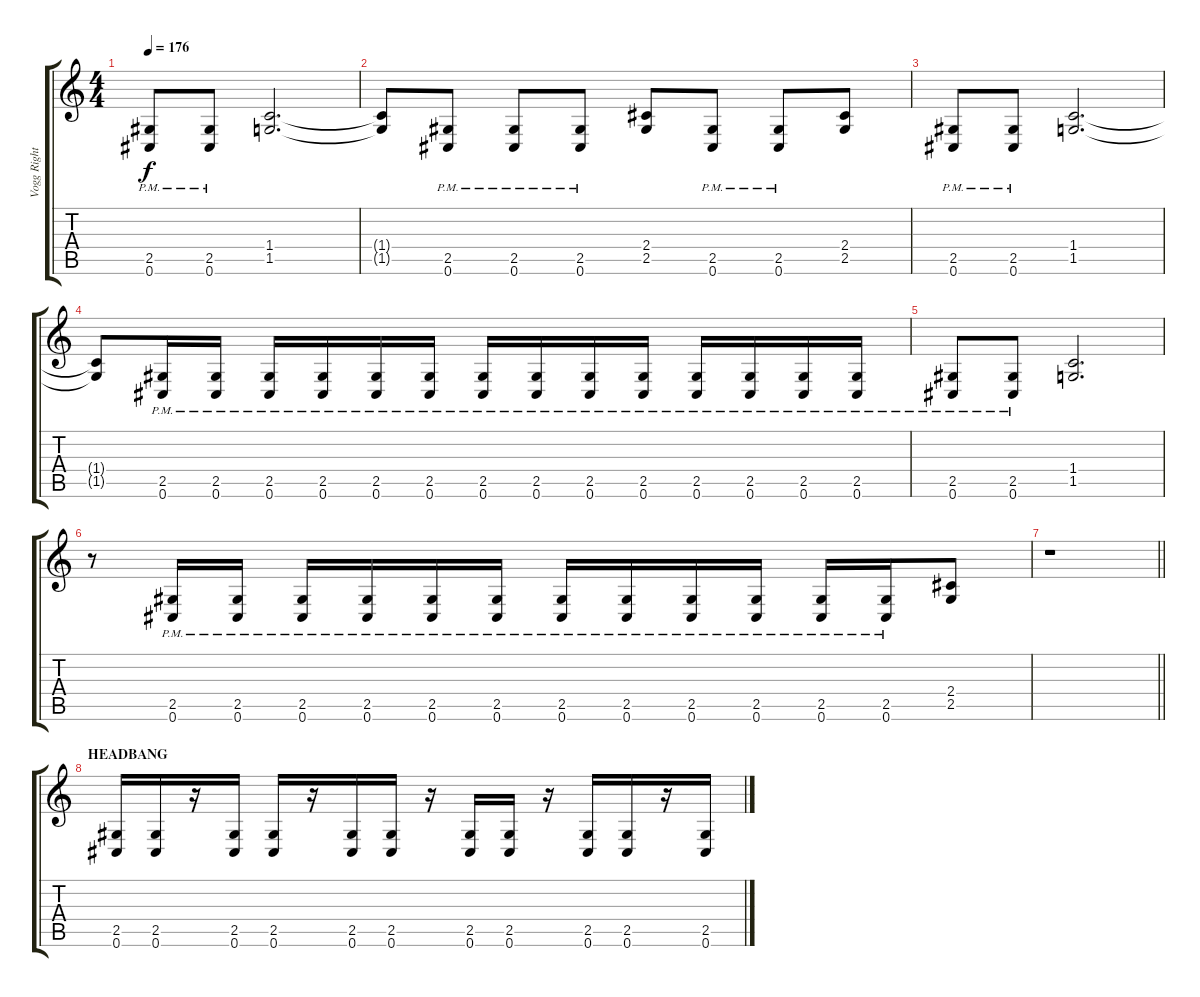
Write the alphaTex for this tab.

\track ("Vogg Right" "Vogg Right") {instrument distortionguitar}
\staff {score tabs}
\tuning (Db4 Ab3 E3 B2 Gb2 Db2) {hide}
\ts (4 4)
\tempo 176
\clef g2
\ks c
(2.5{pm} 0.6{pm}).8{dy f} (2.5{pm} 0.6{pm}).8 (1.4 1.5).2{d} |
(1.4{t} 1.5{t}).8 (2.5{pm} 0.6{pm}).8 (2.5{pm} 0.6{pm}).8 (2.5{pm} 0.6{pm}).8 (2.4 2.5).8 (2.5{pm} 0.6{pm}).8 (2.5{pm} 0.6{pm}).8 (2.4 2.5).8 |
(2.5{pm} 0.6{pm}).8 (2.5{pm} 0.6{pm}).8 (1.4 1.5).2{d} |
(1.4{t} 1.5{t}).8 (2.5{pm} 0.6{pm}).16 (2.5{pm} 0.6{pm}).16 (2.5{pm} 0.6{pm}).16 (2.5{pm} 0.6{pm}).16 (2.5{pm} 0.6{pm}).16 (2.5{pm} 0.6{pm}).16 (2.5{pm} 0.6{pm}).16 (2.5{pm} 0.6{pm}).16 (2.5{pm} 0.6{pm}).16 (2.5{pm} 0.6{pm}).16 (2.5{pm} 0.6{pm}).16 (2.5{pm} 0.6{pm}).16 (2.5{pm} 0.6{pm}).16 (2.5{pm} 0.6{pm}).16 |
(2.5{pm} 0.6{pm}).8 (2.5{pm} 0.6{pm}).8 (1.4 1.5).2{d} |
r.8 (2.5{pm} 0.6{pm}).16 (2.5{pm} 0.6{pm}).16 (2.5{pm} 0.6{pm}).16 (2.5{pm} 0.6{pm}).16 (2.5{pm} 0.6{pm}).16 (2.5{pm} 0.6{pm}).16 (2.5{pm} 0.6{pm}).16 (2.5{pm} 0.6{pm}).16 (2.5{pm} 0.6{pm}).16 (2.5{pm} 0.6{pm}).16 (2.5{pm} 0.6{pm}).16 (2.5{pm} 0.6{pm}).16 (2.4 2.5).8 |
\barLineRight lightlight
r.1 |
\section ("" "HEADBANG")
(2.5 0.6).16 (2.5 0.6).16 r.16 (2.5 0.6).16 (2.5 0.6).16 r.16 (2.5 0.6).16 (2.5 0.6).16 r.16 (2.5 0.6).16 (2.5 0.6).16 r.16 (2.5 0.6).16 (2.5 0.6).16 r.16 (2.5 0.6).16
